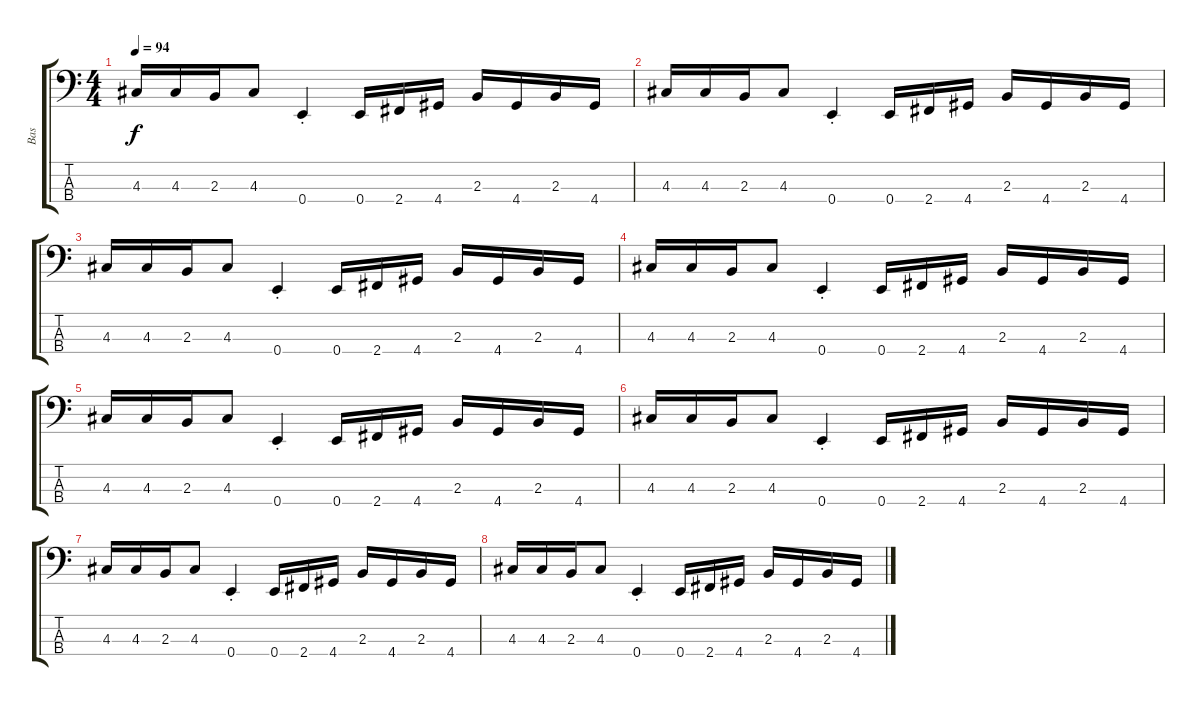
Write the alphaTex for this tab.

\track ("Bas" "Bas") {instrument acousticguitarnylon}
\staff {score tabs}
\tuning (G2 D2 A1 E1) {hide}
\ts (4 4)
\tempo 94
\clef f4
\ks c
4.3.16{dy f} 4.3.16 2.3.16 4.3.8 0.4{st}.4 0.4.16 2.4.16 4.4.16 2.3.16 4.4.16 2.3.16 4.4.16 |
4.3.16 4.3.16 2.3.16 4.3.8 0.4{st}.4 0.4.16 2.4.16 4.4.16 2.3.16 4.4.16 2.3.16 4.4.16 |
4.3.16 4.3.16 2.3.16 4.3.8 0.4{st}.4 0.4.16 2.4.16 4.4.16 2.3.16 4.4.16 2.3.16 4.4.16 |
4.3.16 4.3.16 2.3.16 4.3.8 0.4{st}.4 0.4.16 2.4.16 4.4.16 2.3.16 4.4.16 2.3.16 4.4.16 |
4.3.16 4.3.16 2.3.16 4.3.8 0.4{st}.4 0.4.16 2.4.16 4.4.16 2.3.16 4.4.16 2.3.16 4.4.16 |
4.3.16 4.3.16 2.3.16 4.3.8 0.4{st}.4 0.4.16 2.4.16 4.4.16 2.3.16 4.4.16 2.3.16 4.4.16 |
4.3.16 4.3.16 2.3.16 4.3.8 0.4{st}.4 0.4.16 2.4.16 4.4.16 2.3.16 4.4.16 2.3.16 4.4.16 |
4.3.16 4.3.16 2.3.16 4.3.8 0.4{st}.4 0.4.16 2.4.16 4.4.16 2.3.16 4.4.16 2.3.16 4.4.16
